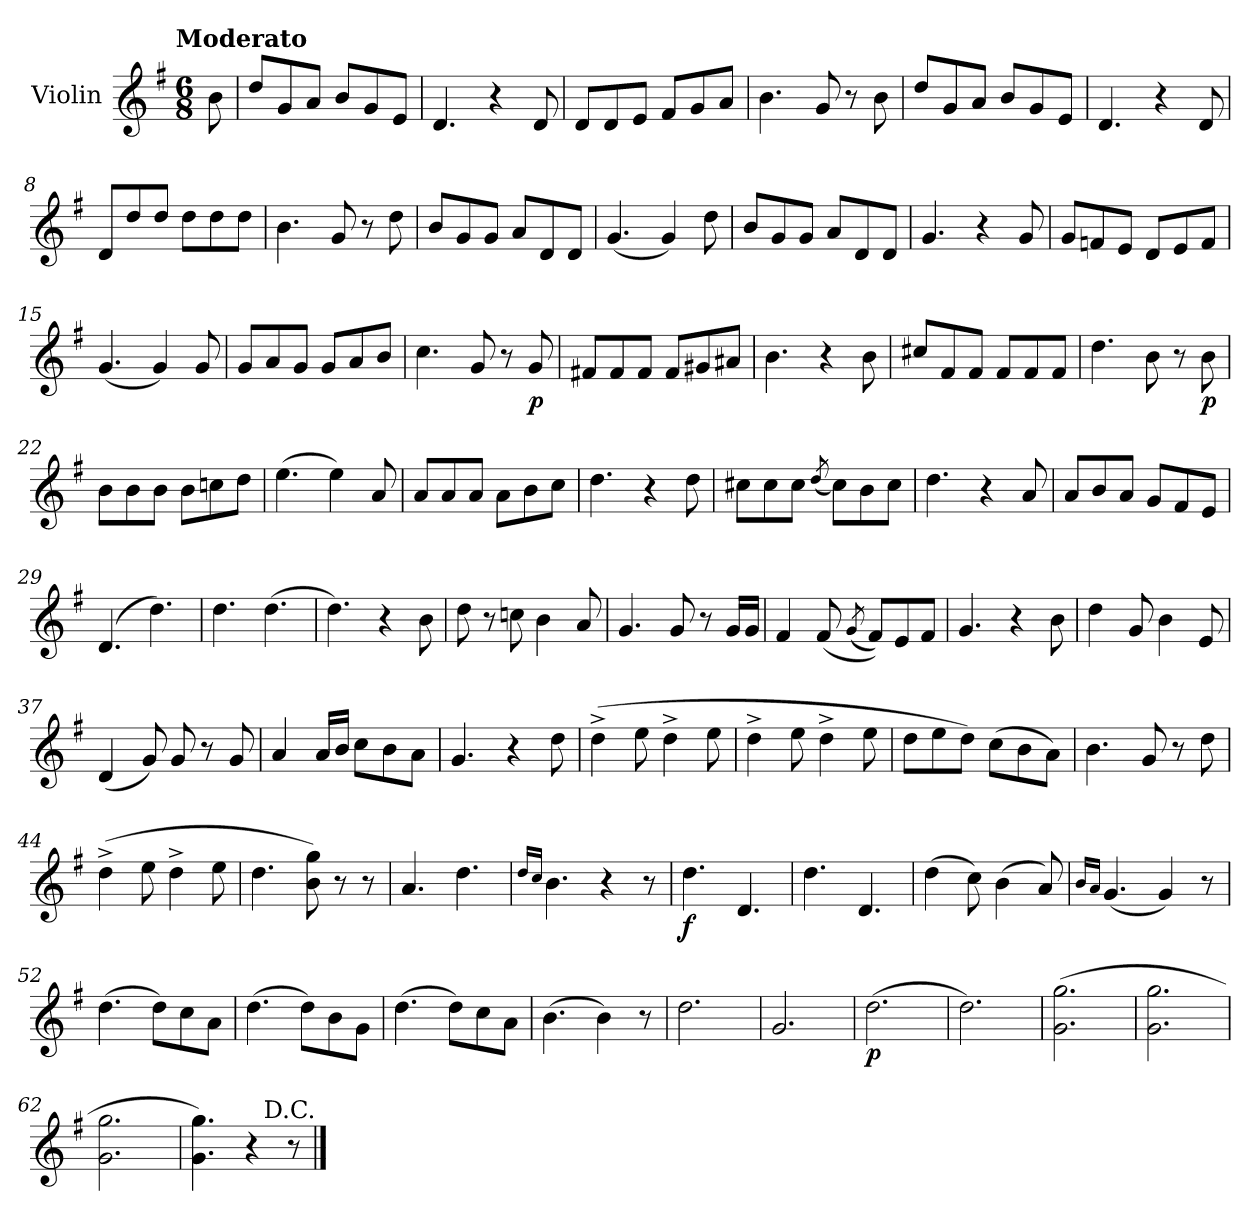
**kern	**dynam
*part1	*part1
*staff1	*staff1
*I"Violin	*
*I'Vln.	*
*clefG2	*
*k[f#]	*
!!LO:TX:omd:t=Moderato
*M6/8	*
*MM114	*
=1	=1
8b\	.
=2	=2
8dd/L	.
8g/	.
8a/J	.
8b/L	.
8g/	.
8e/J	.
=3	=3
4.d/	.
4r	.
8d/	.
=4	=4
8d/L	.
8d/	.
8e/J	.
8f#/L	.
8g/	.
8a/J	.
=5	=5
4.b\	.
8g/	.
8r	.
8b\	.
=6	=6
8dd/L	.
8g/	.
8a/J	.
8b/L	.
8g/	.
8e/J	.
=7	=7
4.d/	.
4r	.
8d/	.
!!LO:LB:g=z
=8	=8
8d/L	.
8dd/	.
8dd/J	.
8dd\L	.
8dd\	.
8dd\J	.
=9	=9
4.b\	.
8g/	.
8r	.
8dd\	.
=10	=10
8b/L	.
8g/	.
8g/J	.
8a/L	.
8d/	.
8d/J	.
=11	=11
(<4.g/	.
4g/)	.
8dd\	.
=12	=12
8b/L	.
8g/	.
8g/J	.
8a/L	.
8d/	.
8d/J	.
=13	=13
4.g/	.
4r	.
8g/	.
=14	=14
!	!LO:DY:b
8g/L	cresc.
8fn/	.
8e/J	.
8d/L	.
8e/	.
8f/J	.
!!LO:LB:g=z
=15	=15
(<4.g/	.
4g/)	.
8g/	.
=16	=16
8g/L	.
8a/	.
8g/J	.
8g/L	.
8a/	.
8b/J	.
=17	=17
4.cc\	.
8g/	.
8r	.
!	!LO:DY:b
8g/	p
=18	=18
8f#X/L	.
8f#/	.
8f#/J	.
8f#/L	.
8g#X/	.
8a#X/J	.
=19	=19
4.b\	.
4r	.
8b\	.
=20	=20
8cc#X/L	.
8f#/	.
8f#/J	.
8f#/L	.
8f#/	.
8f#/J	.
!!LO:LB:g=z
=21	=21
4.dd\	.
8b\	.
8r	.
!	!LO:DY:b
8b\	p
=22	=22
8b\L	.
8b\	.
8b\J	.
8b\L	.
8ccn\	.
8dd\J	.
=23	=23
(>4.ee\	.
4ee\)	.
8a/	.
=24	=24
8a/L	.
8a/	.
8a/J	.
8a\L	.
8b\	.
8cc\J	.
=25	=25
4.dd\	.
4r	.
8dd\	.
=26	=26
8cc#X\L	.
8cc#\	.
8cc#\J	.
(<8qdd/	.
8cc#\L)	.
8b\	.
8cc#\J	.
=27	=27
4.dd\	.
4r	.
8a/	.
!!LO:LB:g=z
=28	=28
8a/L	.
8b/	.
8a/J	.
8g/L	.
8f#/	.
8e/J	.
=29	=29
(>4.d/	.
4.dd\)	.
=30	=30
4.dd\	.
(>4.dd\	.
=31	=31
4.dd\)	.
4r	.
8b\	.
=32	=32
8dd\	.
8r	.
8ccn\	.
4b\	.
8a/	.
=33	=33
4.g/	.
8g/	.
8r	.
16g/LL	.
16g/JJ	.
!!LO:LB:g=z
=34	=34
4f#/	.
(<8f#/	.
(<8qg/	.
8f#/L))	.
8e/	.
8f#/J	.
=35	=35
4.g/	.
4r	.
8b\	.
=36	=36
4dd\	.
8g/	.
4b\	.
8e/	.
=37	=37
(<4d/	.
8g/)	.
8g/	.
8r	.
8g/	.
=38	=38
4a/	.
16a/LL	.
16b/JJ	.
8cc\L	.
8b\	.
8a\J	.
=39	=39
4.g/	.
4r	.
8dd\	.
!!LO:LB:g=z
=40	=40
(>4dd^\	.
8ee\	.
4dd^\	.
8ee\	.
=41	=41
4dd^\	.
8ee\	.
4dd^\	.
8ee\	.
=42	=42
8dd\L	.
8ee\	.
8dd\J)	.
(>8cc\L	.
8b\	.
8a\J)	.
=43	=43
4.b\	.
8g/	.
8r	.
8dd\	.
=44	=44
(>4dd^\	.
8ee\	.
4dd^\	.
8ee\	.
=45	=45
4.dd\	.
8b\ 8gg\)	.
8r	.
8r	.
=46	=46
4.a/	.
4.dd\	.
!!LO:LB:g=z
=47	=47
16qqdd/LL	.
16qqcc/JJ	.
4.b\	.
4r	.
8r	.
=48	=48
!	!LO:DY:b
4.dd\	f
4.d/	.
=49	=49
4.dd\	.
4.d/	.
=50	=50
(>4dd\	.
8cc\)	.
(>4b\	.
8a/)	.
=51	=51
16qqb/LL	.
16qqa/JJ	.
(<4.g/	.
4g/)	.
8r	.
=52	=52
(>4.dd\	.
8dd\L)	.
8cc\	.
8a\J	.
=53	=53
(>4.dd\	.
8dd\L)	.
8b\	.
8g\J	.
=54	=54
(>4.dd\	.
8dd\L)	.
8cc\	.
8a\J	.
!!LO:LB:g=z
=55	=55
(>4.b\	.
4b\)	.
8r	.
=56	=56
2.dd\	.
=57	=57
2.g/	.
=58	=58
!	!LO:DY:b
(>2.dd\	p
=59	=59
2.dd\)	.
=60	=60
(>2.g\ 2.gg\	.
=61	=61
2.g\ 2.gg\	.
=62	=62
2.g\ 2.gg\	.
=63	=63
4.g\ 4.gg\)	.
4r	.
8r	.
!LO:TX:a:rj:t=D.C.	!
==	==
*-	*-
